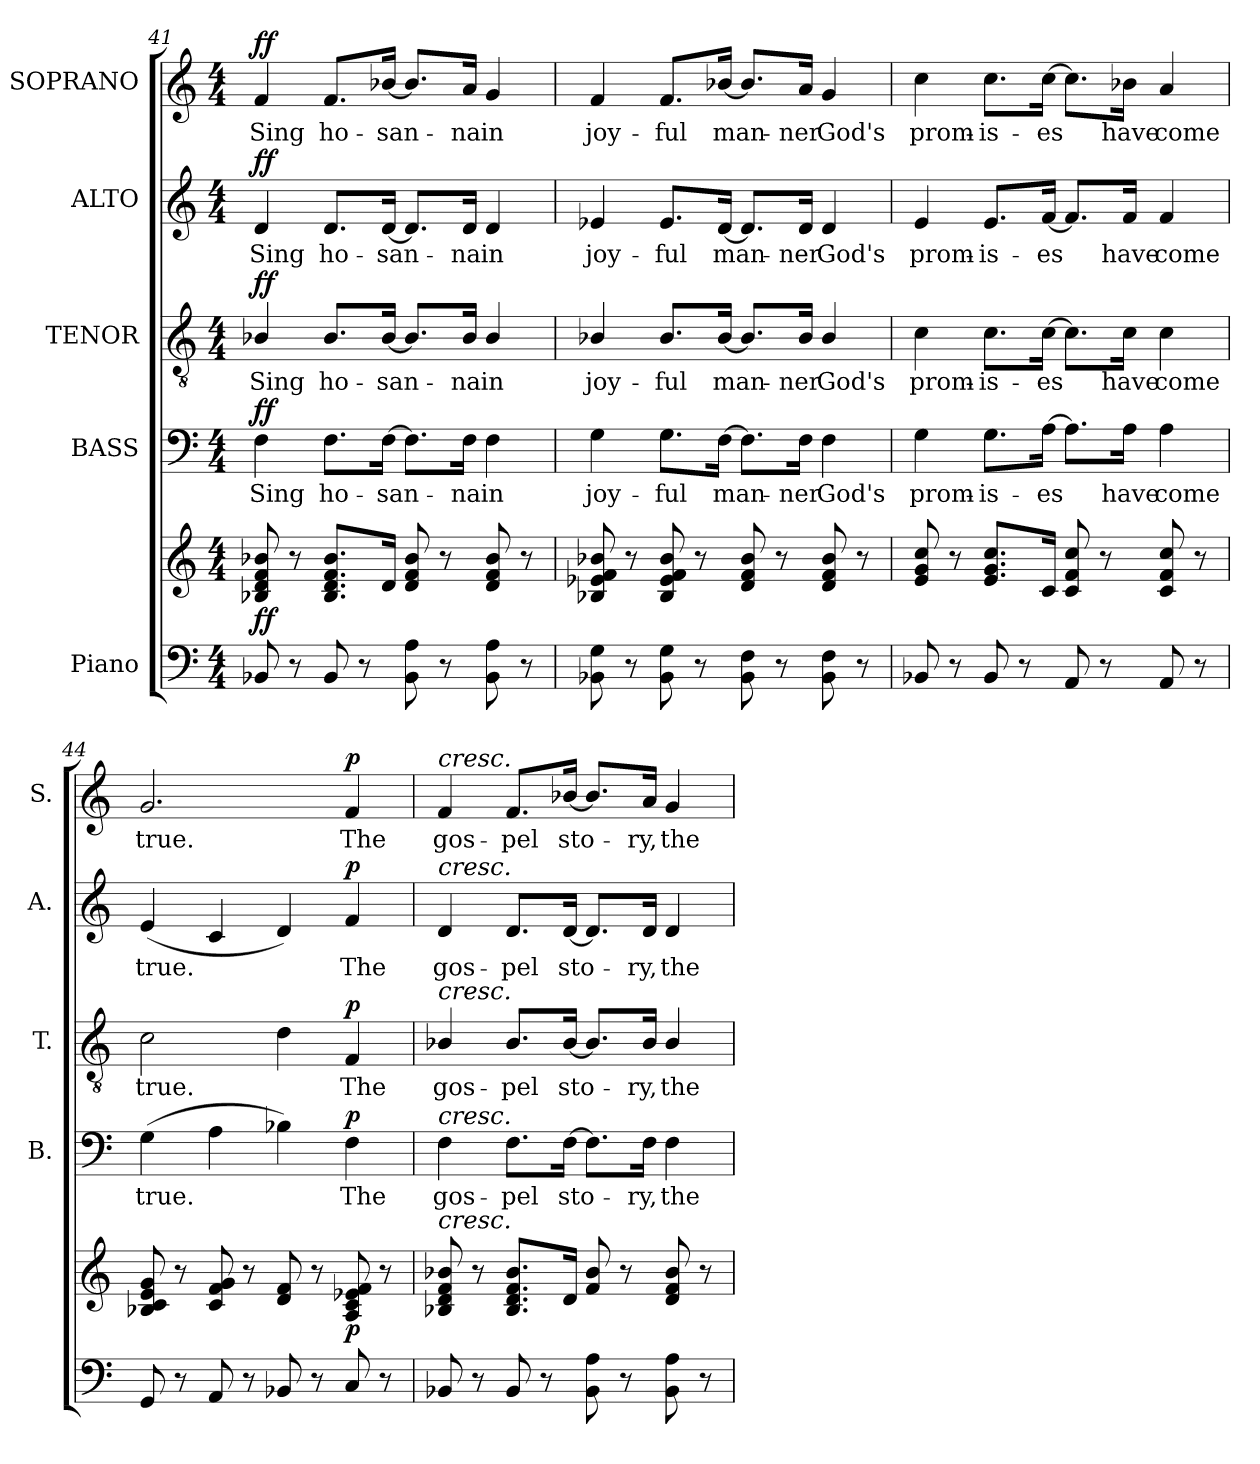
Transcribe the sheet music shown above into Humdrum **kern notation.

**kern	**kern	**dynam	**kern	**text	**dynam	**kern	**text	**dynam	**kern	**text	**dynam	**kern	**text	**dynam
*part5	*part5	*part5	*part4	*part4	*part4	*part3	*part3	*part3	*part2	*part2	*part2	*part1	*part1	*part1
*staff6	*staff5	*staff5/6	*staff4	*staff4	*staff4	*staff3	*staff3	*staff3	*staff2	*staff2	*staff2	*staff1	*staff1	*staff1
*I"Piano	*	*	*I"BASS	*	*	*I"TENOR	*	*	*I"ALTO	*	*	*I"SOPRANO	*	*
*	*	*	*I'B.	*	*	*I'T.	*	*	*I'A.	*	*	*I'S.	*	*
*clefF4	*clefG2	*	*clefF4	*	*	*clefGv2	*	*	*clefG2	*	*	*clefG2	*	*
*	*	*	*	*	*	*ITrd7c12	*	*	*	*	*	*	*	*
*k[]	*k[]	*	*k[]	*	*	*k[]	*	*	*k[]	*	*	*k[]	*	*
*C:	*C:	*	*C:	*	*	*C:	*	*	*C:	*	*	*C:	*	*
*M4/4	*M4/4	*	*M4/4	*	*	*M4/4	*	*	*M4/4	*	*	*M4/4	*	*
=41	=41	=41	=41	=41	=41	=41	=41	=41	=41	=41	=41	=41	=41	=41
!	!	!	!	!LO:LY:b:color=#000000	!	!	!	!	!	!	!	!	!	!
!	!	!	!	!	!	!	!LO:LY:b:color=#000000	!	!	!	!	!	!	!
!	!	!	!	!	!	!	!	!	!	!LO:LY:b:color=#000000	!	!	!	!
!	!	!	!	!	!	!	!	!	!	!	!	!	!LO:LY:b:color=#000000	!
8BB-Xi/	8B-Xi/ 8di 8fi 8b-Xi	ff	4Fi\	Sing	ff	4BB-Xi/	Sing	ff	4di/	Sing	ff	4fi/	Sing	ff
8r	8r	.	.	.	.	.	.	.	.	.	.	.	.	.
!	!	!	!	!LO:LY:b:color=#000000	!	!	!	!	!	!	!	!	!	!
!	!	!	!	!	!	!	!LO:LY:b:color=#000000	!	!	!	!	!	!	!
!	!	!	!	!	!	!	!	!	!	!LO:LY:b:color=#000000	!	!	!	!
!	!	!	!	!	!	!	!	!	!	!	!	!	!LO:LY:b:color=#000000	!
8BB-i/	8.B-i/ 8.di/ 8.fi/ 8.b-i/L	.	8.Fi\L	ho-	.	8.BB-i/L	ho-	.	8.di/L	ho-	.	8.fi/L	ho-	.
8r	.	.	.	.	.	.	.	.	.	.	.	.	.	.
!	!	!	!	!LO:LY:b:color=#000000	!	!	!	!	!	!	!	!	!	!
!	!	!	!	!	!	!	!LO:LY:b:color=#000000	!	!	!	!	!	!	!
!	!	!	!	!	!	!	!	!	!	!LO:LY:b:color=#000000	!	!	!	!
!	!	!	!	!	!	!	!	!	!	!	!	!	!LO:LY:b:color=#000000	!
.	16di/Jk	.	[16Fi\Jk	-san-	.	[16BB-i/Jk	-san-	.	[16di/Jk	-san-	.	[16b-Xi/Jk	-san-	.
8BB-i\ 8Ai	8di/ 8fi 8b-i	.	8.Fi\L]	.	.	8.BB-i/L]	.	.	8.di/L]	.	.	8.b-i/L]	.	.
8r	8r	.	.	.	.	.	.	.	.	.	.	.	.	.
!	!	!	!	!LO:LY:b:color=#000000	!	!	!	!	!	!	!	!	!	!
!	!	!	!	!	!	!	!LO:LY:b:color=#000000	!	!	!	!	!	!	!
!	!	!	!	!	!	!	!	!	!	!LO:LY:b:color=#000000	!	!	!	!
!	!	!	!	!	!	!	!	!	!	!	!	!	!LO:LY:b:color=#000000	!
.	.	.	16Fi\Jk	-na	.	16BB-i/Jk	-na	.	16di/Jk	-na	.	16ai/Jk	-na	.
!	!	!	!	!LO:LY:b:color=#000000	!	!	!	!	!	!	!	!	!	!
!	!	!	!	!	!	!	!LO:LY:b:color=#000000	!	!	!	!	!	!	!
!	!	!	!	!	!	!	!	!	!	!LO:LY:b:color=#000000	!	!	!	!
!	!	!	!	!	!	!	!	!	!	!	!	!	!LO:LY:b:color=#000000	!
8BB-i\ 8Ai	8di/ 8fi 8b-i	.	4Fi\	in	.	4BB-i/	in	.	4di/	in	.	4gi/	in	.
8r	8r	.	.	.	.	.	.	.	.	.	.	.	.	.
=42	=42	=42	=42	=42	=42	=42	=42	=42	=42	=42	=42	=42	=42	=42
!	!	!	!	!LO:LY:b:color=#000000	!	!	!	!	!	!	!	!	!	!
!	!	!	!	!	!	!	!LO:LY:b:color=#000000	!	!	!	!	!	!	!
!	!	!	!	!	!	!	!	!	!	!LO:LY:b:color=#000000	!	!	!	!
!	!	!	!	!	!	!	!	!	!	!	!	!	!LO:LY:b:color=#000000	!
8BB-Xi\ 8Gi	8B-Xi/ 8e-Xi 8fi 8b-Xi	.	4Gi\	joy-	.	4BB-Xi/	joy-	.	4e-Xi/	joy-	.	4fi/	joy-	.
8r	8r	.	.	.	.	.	.	.	.	.	.	.	.	.
!	!	!	!	!LO:LY:b:color=#000000	!	!	!	!	!	!	!	!	!	!
!	!	!	!	!	!	!	!LO:LY:b:color=#000000	!	!	!	!	!	!	!
!	!	!	!	!	!	!	!	!	!	!LO:LY:b:color=#000000	!	!	!	!
!	!	!	!	!	!	!	!	!	!	!	!	!	!LO:LY:b:color=#000000	!
8BB-i\ 8Gi	8B-i/ 8e-i 8fi 8b-i	.	8.Gi\L	-ful	.	8.BB-i/L	-ful	.	8.e-i/L	-ful	.	8.fi/L	-ful	.
8r	8r	.	.	.	.	.	.	.	.	.	.	.	.	.
!	!	!	!	!LO:LY:b:color=#000000	!	!	!	!	!	!	!	!	!	!
!	!	!	!	!	!	!	!LO:LY:b:color=#000000	!	!	!	!	!	!	!
!	!	!	!	!	!	!	!	!	!	!LO:LY:b:color=#000000	!	!	!	!
!	!	!	!	!	!	!	!	!	!	!	!	!	!LO:LY:b:color=#000000	!
.	.	.	[16Fi\Jk	man-	.	[16BB-i/Jk	man-	.	[16di/Jk	man-	.	[16b-Xi/Jk	man-	.
8BB-i\ 8Fi	8di/ 8fi 8b-i	.	8.Fi\L]	.	.	8.BB-i/L]	.	.	8.di/L]	.	.	8.b-i/L]	.	.
8r	8r	.	.	.	.	.	.	.	.	.	.	.	.	.
!	!	!	!	!LO:LY:b:color=#000000	!	!	!	!	!	!	!	!	!	!
!	!	!	!	!	!	!	!LO:LY:b:color=#000000	!	!	!	!	!	!	!
!	!	!	!	!	!	!	!	!	!	!LO:LY:b:color=#000000	!	!	!	!
!	!	!	!	!	!	!	!	!	!	!	!	!	!LO:LY:b:color=#000000	!
.	.	.	16Fi\Jk	-ner	.	16BB-i/Jk	-ner	.	16di/Jk	-ner	.	16ai/Jk	-ner	.
!	!	!	!	!LO:LY:b:color=#000000	!	!	!	!	!	!	!	!	!	!
!	!	!	!	!	!	!	!LO:LY:b:color=#000000	!	!	!	!	!	!	!
!	!	!	!	!	!	!	!	!	!	!LO:LY:b:color=#000000	!	!	!	!
!	!	!	!	!	!	!	!	!	!	!	!	!	!LO:LY:b:color=#000000	!
8BB-i\ 8Fi	8di/ 8fi 8b-i	.	4Fi\	God's	.	4BB-i/	God's	.	4di/	God's	.	4gi/	God's	.
8r	8r	.	.	.	.	.	.	.	.	.	.	.	.	.
!!LO:PB:g=z
=43	=43	=43	=43	=43	=43	=43	=43	=43	=43	=43	=43	=43	=43	=43
!	!	!	!	!LO:LY:b:color=#000000	!	!	!	!	!	!	!	!	!	!
!	!	!	!	!	!	!	!LO:LY:b:color=#000000	!	!	!	!	!	!	!
!	!	!	!	!	!	!	!	!	!	!LO:LY:b:color=#000000	!	!	!	!
!	!	!	!	!	!	!	!	!	!	!	!	!	!LO:LY:b:color=#000000	!
8BB-Xi/	8ei/ 8gi 8cci	.	4Gi\	prom-	.	4Ci\	prom-	.	4ei/	prom-	.	4cci\	prom-	.
8r	8r	.	.	.	.	.	.	.	.	.	.	.	.	.
!	!	!	!	!LO:LY:b:color=#000000	!	!	!	!	!	!	!	!	!	!
!	!	!	!	!	!	!	!LO:LY:b:color=#000000	!	!	!	!	!	!	!
!	!	!	!	!	!	!	!	!	!	!LO:LY:b:color=#000000	!	!	!	!
!	!	!	!	!	!	!	!	!	!	!	!	!	!LO:LY:b:color=#000000	!
8BB-i/	8.ei/ 8.gi/ 8.cci/L	.	8.Gi\L	-is-	.	8.Ci\L	-is-	.	8.ei/L	-is-	.	8.cci\L	-is-	.
8r	.	.	.	.	.	.	.	.	.	.	.	.	.	.
!	!	!	!	!LO:LY:b:color=#000000	!	!	!	!	!	!	!	!	!	!
!	!	!	!	!	!	!	!LO:LY:b:color=#000000	!	!	!	!	!	!	!
!	!	!	!	!	!	!	!	!	!	!LO:LY:b:color=#000000	!	!	!	!
!	!	!	!	!	!	!	!	!	!	!	!	!	!LO:LY:b:color=#000000	!
.	16ci/Jk	.	[16Ai\Jk	-es	.	[16Ci\Jk	-es	.	[16fi/Jk	-es	.	[16cci\Jk	-es	.
8AAi/	8ci/ 8fi 8cci	.	8.Ai\L]	.	.	8.Ci\L]	.	.	8.fi/L]	.	.	8.cci\L]	.	.
8r	8r	.	.	.	.	.	.	.	.	.	.	.	.	.
!	!	!	!	!LO:LY:b:color=#000000	!	!	!	!	!	!	!	!	!	!
!	!	!	!	!	!	!	!LO:LY:b:color=#000000	!	!	!	!	!	!	!
!	!	!	!	!	!	!	!	!	!	!LO:LY:b:color=#000000	!	!	!	!
!	!	!	!	!	!	!	!	!	!	!	!	!	!LO:LY:b:color=#000000	!
.	.	.	16Ai\Jk	have	.	16Ci\Jk	have	.	16fi/Jk	have	.	16b-Xi\Jk	have	.
!	!	!	!	!LO:LY:b:color=#000000	!	!	!	!	!	!	!	!	!	!
!	!	!	!	!	!	!	!LO:LY:b:color=#000000	!	!	!	!	!	!	!
!	!	!	!	!	!	!	!	!	!	!LO:LY:b:color=#000000	!	!	!	!
!	!	!	!	!	!	!	!	!	!	!	!	!	!LO:LY:b:color=#000000	!
8AAi/	8ci/ 8fi 8cci	.	4Ai\	come	.	4Ci\	come	.	4fi/	come	.	4ai/	come	.
8r	8r	.	.	.	.	.	.	.	.	.	.	.	.	.
=44	=44	=44	=44	=44	=44	=44	=44	=44	=44	=44	=44	=44	=44	=44
!	!	!	!	!LO:LY:b:color=#000000	!	!	!	!	!	!	!	!	!	!
!	!	!	!	!	!	!	!LO:LY:b:color=#000000	!	!	!	!	!	!	!
!	!	!	!	!	!	!	!	!	!	!LO:LY:b:color=#000000	!	!	!	!
!	!	!	!	!	!	!	!	!	!	!	!	!	!LO:LY:b:color=#000000	!
8GGi/	8B-Xi/ 8ci 8ei 8gi	.	(4Gi\	true.	.	2Ci\	true.	.	(4ei/	true.	.	2.gi/	true.	.
8r	8r	.	.	.	.	.	.	.	.	.	.	.	.	.
8AAi/	8ci/ 8fi 8gi	.	4Ai\	.	.	.	.	.	4ci/	.	.	.	.	.
8r	8r	.	.	.	.	.	.	.	.	.	.	.	.	.
8BB-Xi/	8di/ 8fi	.	4B-Xi\)	.	.	(4Di\	.	.	4di/)	.	.	.	.	.
8r	8r	.	.	.	.	.	.	.	.	.	.	.	.	.
!	!	!	!	!LO:LY:b:color=#000000	!	!	!	!	!	!	!	!	!	!
!	!	!	!	!	!	!	!LO:LY:b:color=#000000	!	!	!	!	!	!	!
!	!	!	!	!	!	!	!	!	!	!LO:LY:b:color=#000000	!	!	!	!
!	!	!	!	!	!	!	!	!	!	!	!	!	!LO:LY:b:color=#000000	!
8Ci/	8Ai/ 8ci 8e-Xi 8fi	p	4Fi\	The	p	4FFi/	The	p	4fi/	The	p	4fi/	The	p
8r	8r	.	.	.	.	.	.	.	.	.	.	.	.	.
=45	=45	=45	=45	=45	=45	=45	=45	=45	=45	=45	=45	=45	=45	=45
!	!	!	!	!LO:LY:b:color=#000000	!	!	!	!	!	!	!	!	!	!
!	!	!	!	!	!	!	!LO:LY:b:color=#000000	!	!	!	!	!	!	!
!	!	!	!	!	!	!	!	!	!	!LO:LY:b:color=#000000	!	!	!	!
!	!	!	!	!	!	!	!	!	!	!	!	!LO:TX:a:i:t=cresc.	!	!
!	!	!	!	!	!	!	!	!	!LO:TX:a:i:t=cresc.	!	!	!	!	!
!	!	!	!	!	!	!LO:TX:a:i:t=cresc.	!	!	!	!	!	!	!	!
!	!	!	!LO:TX:a:i:t=cresc.	!	!	!	!	!	!	!	!	!	!	!
!	!LO:TX:a:i:t=cresc.	!	!	!	!	!	!	!	!	!	!	!	!	!
!	!	!	!	!	!	!	!	!	!	!	!	!	!LO:LY:b:color=#000000	!
8BB-Xi/	8B-Xi/ 8di 8fi 8b-Xi	.	4Fi\	gos-	.	4BB-Xi/	gos-	.	4di/	gos-	.	4fi/	gos-	.
8r	8r	.	.	.	.	.	.	.	.	.	.	.	.	.
!	!	!	!	!LO:LY:b:color=#000000	!	!	!	!	!	!	!	!	!	!
!	!	!	!	!	!	!	!LO:LY:b:color=#000000	!	!	!	!	!	!	!
!	!	!	!	!	!	!	!	!	!	!LO:LY:b:color=#000000	!	!	!	!
!	!	!	!	!	!	!	!	!	!	!	!	!	!LO:LY:b:color=#000000	!
8BB-i/	8.B-i/ 8.di/ 8.fi/ 8.b-i/L	.	8.Fi\L	-pel	.	8.BB-i/L	-pel	.	8.di/L	-pel	.	8.fi/L	-pel	.
8r	.	.	.	.	.	.	.	.	.	.	.	.	.	.
!	!	!	!	!LO:LY:b:color=#000000	!	!	!	!	!	!	!	!	!	!
!	!	!	!	!	!	!	!LO:LY:b:color=#000000	!	!	!	!	!	!	!
!	!	!	!	!	!	!	!	!	!	!LO:LY:b:color=#000000	!	!	!	!
!	!	!	!	!	!	!	!	!	!	!	!	!	!LO:LY:b:color=#000000	!
.	16di/Jk	.	[16Fi\Jk	sto-	.	[16BB-i/Jk	sto-	.	[16di/Jk	sto-	.	[16b-Xi/Jk	sto-	.
8BB-i\ 8Ai	8fi/ 8b-i	.	8.Fi\L]	.	.	8.BB-i/L]	.	.	8.di/L]	.	.	8.b-i/L]	.	.
8r	8r	.	.	.	.	.	.	.	.	.	.	.	.	.
!	!	!	!	!LO:LY:b:color=#000000	!	!	!	!	!	!	!	!	!	!
!	!	!	!	!	!	!	!LO:LY:b:color=#000000	!	!	!	!	!	!	!
!	!	!	!	!	!	!	!	!	!	!LO:LY:b:color=#000000	!	!	!	!
!	!	!	!	!	!	!	!	!	!	!	!	!	!LO:LY:b:color=#000000	!
.	.	.	16Fi\Jk	-ry,	.	16BB-i/Jk	-ry,	.	16di/Jk	-ry,	.	16ai/Jk	-ry,	.
!	!	!	!	!LO:LY:b:color=#000000	!	!	!	!	!	!	!	!	!	!
!	!	!	!	!	!	!	!LO:LY:b:color=#000000	!	!	!	!	!	!	!
!	!	!	!	!	!	!	!	!	!	!LO:LY:b:color=#000000	!	!	!	!
!	!	!	!	!	!	!	!	!	!	!	!	!	!LO:LY:b:color=#000000	!
8BB-i\ 8Ai	8di/ 8fi 8b-i	.	4Fi\	the	.	4BB-i/	the	.	4di/	the	.	4gi/	the	.
8r	8r	.	.	.	.	.	.	.	.	.	.	.	.	.
=	=	=	=	=	=	=	=	=	=	=	=	=	=	=
*-	*-	*-	*-	*-	*-	*-	*-	*-	*-	*-	*-	*-	*-	*-
